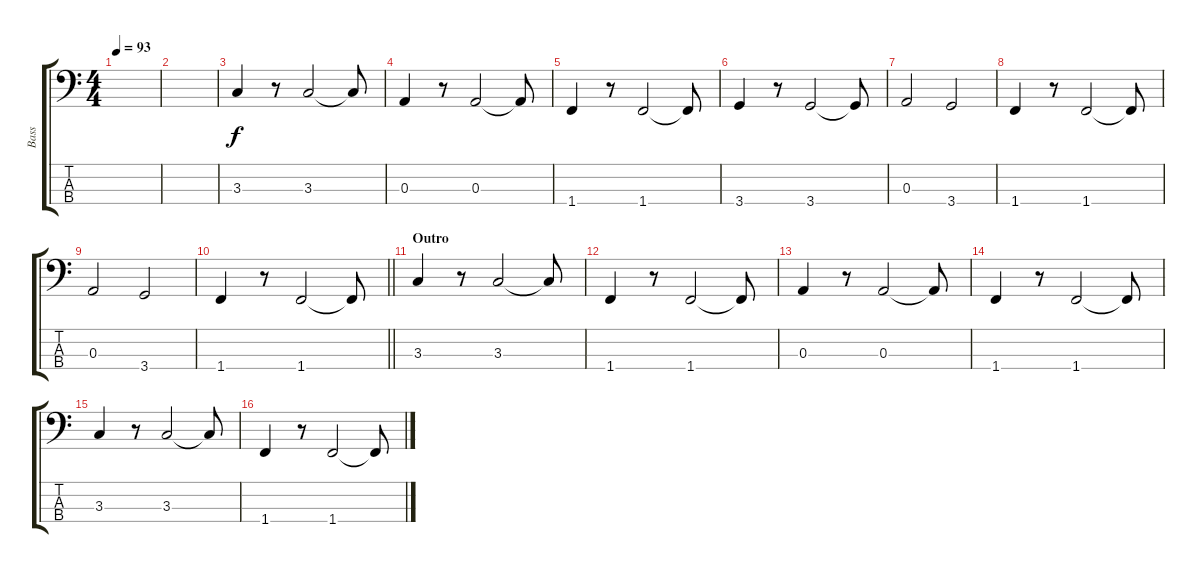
\track ("Bass" "Bass") {instrument electricbassfinger}
\staff {score tabs}
\tuning (G2 D2 A1 E1) {hide}
\ts (4 4)
\tempo 93
\clef f4
\ks c
|
|
3.3.4 r.8 3.3.2 3.3{t}.8 |
0.3.4 r.8 0.3.2 0.3{t}.8 |
1.4.4 r.8 1.4.2 1.4{t}.8 |
3.4.4 r.8 3.4.2 3.4{t}.8 |
0.3.2 3.4.2 |
1.4.4 r.8 1.4.2 1.4{t}.8 |
0.3.2 3.4.2 |
\barLineRight lightlight
1.4.4 r.8 1.4.2 1.4{t}.8 |
\section ("" "Outro")
3.3.4 r.8 3.3.2 3.3{t}.8 |
1.4.4 r.8 1.4.2 1.4{t}.8 |
0.3.4 r.8 0.3.2 0.3{t}.8 |
1.4.4 r.8 1.4.2 1.4{t}.8 |
3.3.4 r.8 3.3.2 3.3{t}.8 |
1.4.4 r.8 1.4.2 1.4{t}.8
